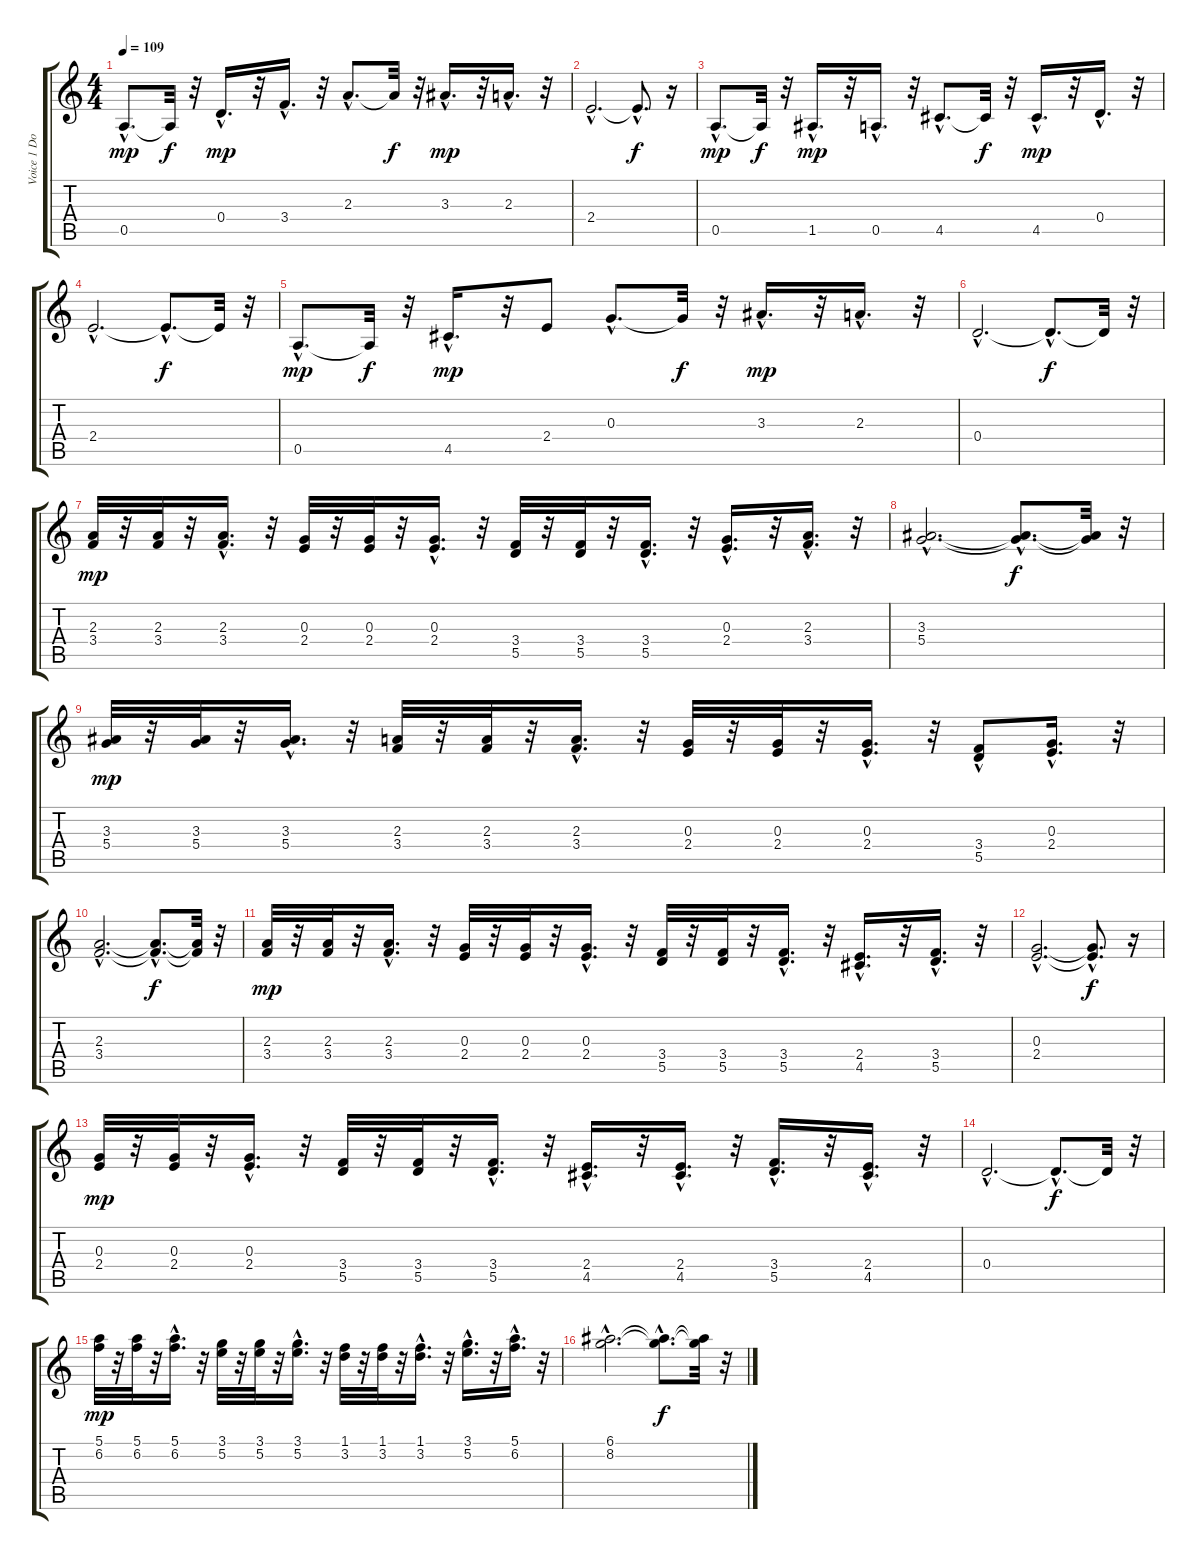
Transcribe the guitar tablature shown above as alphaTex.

\track ("Voice 1 Doubled" "Voice 1 Do") {instrument electricguitarjazz}
\staff {score tabs}
\tuning (E4 B3 G3 D3 A2 E2) {hide}
\ts (4 4)
\tempo 109
\clef g2
\ks c
0.5{hac}.8{d dy mp} 0.5{t}.32{dy f} r.32 0.4{hac}.16{d dy mp} r.32 3.4{hac}.16{d} r.32 2.3{hac}.8{d} 2.3{t}.32{dy f} r.32 3.3{hac}.16{d dy mp} r.32 2.3{hac}.16{d} r.32 |
2.4{hac}.2{d} 2.4{hac t}.8{d dy f} r.16 |
0.5{hac}.8{d dy mp} 0.5{t}.32{dy f} r.32 1.5{hac}.16{d dy mp} r.32 0.5{hac}.16{d} r.32 4.5{hac}.8{d} 4.5{t}.32{dy f} r.32 4.5{hac}.16{d dy mp} r.32 0.4{hac}.16{d} r.32 |
2.4{hac}.2{d} 2.4{hac t}.8{d dy f} 2.4{t}.32 r.32 |
0.5{hac}.8{d dy mp} 0.5{t}.32{dy f} r.32 4.5{hac}.16{d dy mp} r.32 2.4.8 0.3{hac}.8{d} 0.3{t}.32{dy f} r.32 3.3{hac}.16{d dy mp} r.32 2.3{hac}.16{d} r.32 |
0.4{hac}.2{d} 0.4{hac t}.8{d dy f} 0.4{t}.32 r.32 |
(2.3 3.4).32{dy mp} r.32 (2.3 3.4).32 r.32 (2.3{hac} 3.4{hac}).16{d} r.32 (0.3 2.4).32 r.32 (0.3 2.4).32 r.32 (0.3{hac} 2.4{hac}).16{d} r.32 (3.4 5.5).32 r.32 (3.4 5.5).32 r.32 (3.4{hac} 5.5{hac}).16{d} r.32 (0.3{hac} 2.4{hac}).16{d} r.32 (2.3{hac} 3.4{hac}).16{d} r.32 |
(3.3{hac} 5.4{hac}).2{d} (3.3{hac t} 5.4{hac t}).8{d dy f} (3.3{t} 5.4{t}).32 r.32 |
(3.3 5.4).32{dy mp} r.32 (3.3 5.4).32 r.32 (3.3{hac} 5.4{hac}).16{d} r.32 (2.3 3.4).32 r.32 (2.3 3.4).32 r.32 (2.3{hac} 3.4{hac}).16{d} r.32 (0.3 2.4).32 r.32 (0.3 2.4).32 r.32 (0.3{hac} 2.4{hac}).16{d} r.32 (3.4{hac} 5.5).8 (0.3{hac} 2.4{hac}).16{d} r.32 |
(2.3{hac} 3.4{hac}).2{d} (2.3{hac t} 3.4{hac t}).8{d dy f} (2.3{t} 3.4{t}).32 r.32 |
(2.3 3.4).32{dy mp} r.32 (2.3 3.4).32 r.32 (2.3{hac} 3.4{hac}).16{d} r.32 (0.3 2.4).32 r.32 (0.3 2.4).32 r.32 (0.3{hac} 2.4{hac}).16{d} r.32 (3.4 5.5).32 r.32 (3.4 5.5).32 r.32 (3.4{hac} 5.5{hac}).16{d} r.32 (2.4{hac} 4.5{hac}).16{d} r.32 (3.4{hac} 5.5{hac}).16{d} r.32 |
(0.3{hac} 2.4{hac}).2{d} (0.3{hac t} 2.4{hac t}).8{d dy f} r.16 |
(0.3 2.4).32{dy mp} r.32 (0.3 2.4).32 r.32 (0.3{hac} 2.4{hac}).16{d} r.32 (3.4 5.5).32 r.32 (3.4 5.5).32 r.32 (3.4{hac} 5.5{hac}).16{d} r.32 (2.4{hac} 4.5{hac}).16{d} r.32 (2.4{hac} 4.5{hac}).16{d} r.32 (3.4{hac} 5.5{hac}).16{d} r.32 (2.4{hac} 4.5{hac}).16{d} r.32 |
0.4{hac}.2{d} 0.4{hac t}.8{d dy f} 0.4{t}.32 r.32 |
(5.1 6.2).32{dy mp} r.32 (5.1 6.2).32 r.32 (5.1{hac} 6.2{hac}).16{d} r.32 (3.1 5.2).32 r.32 (3.1 5.2).32 r.32 (3.1{hac} 5.2{hac}).16{d} r.32 (1.1 3.2).32 r.32 (1.1 3.2).32 r.32 (1.1{hac} 3.2{hac}).16{d} r.32 (3.1{hac} 5.2{hac}).16{d} r.32 (5.1{hac} 6.2{hac}).16{d} r.32 |
(6.1{hac} 8.2{hac}).2{d} (6.1{hac t} 8.2{hac t}).8{d dy f} (6.1{t} 8.2{t}).32 r.32
